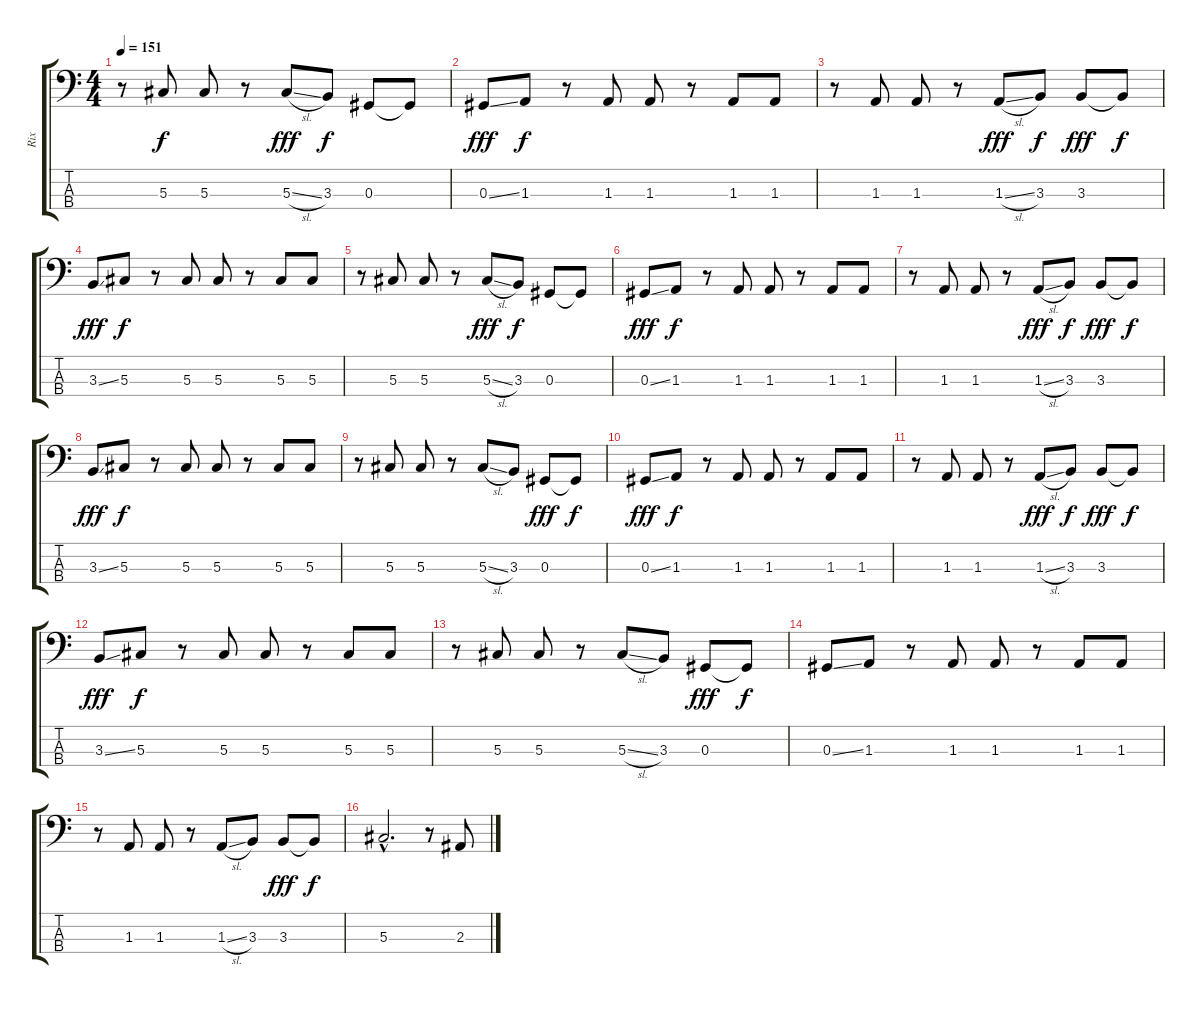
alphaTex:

\track ("Rix" "Rix") {instrument electricbasspick}
\staff {score tabs}
\tuning (Gb2 Db2 Ab1 Eb1) {hide}
\ts (4 4)
\tempo 151
\clef f4
\ks c
r.8{dy f} 5.3.8 5.3.8 r.8 5.3{sl}.8{dy fff} 3.3.8{dy f} 0.3.8 0.3{t}.8 |
0.3{ss}.8{dy fff} 1.3.8{dy f} r.8 1.3.8 1.3.8 r.8 1.3.8 1.3.8 |
r.8 1.3.8 1.3.8 r.8 1.3{sl}.8{dy fff} 3.3.8{dy f} 3.3.8{dy fff} 3.3{t}.8{dy f} |
3.3{ss}.8{dy fff} 5.3.8{dy f} r.8 5.3.8 5.3.8 r.8 5.3.8 5.3.8 |
r.8 5.3.8 5.3.8 r.8 5.3{sl}.8{dy fff} 3.3.8{dy f} 0.3.8 0.3{t}.8 |
0.3{ss}.8{dy fff} 1.3.8{dy f} r.8 1.3.8 1.3.8 r.8 1.3.8 1.3.8 |
r.8 1.3.8 1.3.8 r.8 1.3{sl}.8{dy fff} 3.3.8{dy f} 3.3.8{dy fff} 3.3{t}.8{dy f} |
3.3{ss}.8{dy fff} 5.3.8{dy f} r.8 5.3.8 5.3.8 r.8 5.3.8 5.3.8 |
r.8 5.3.8 5.3.8 r.8 5.3{sl}.8 3.3.8 0.3.8{dy fff} 0.3{t}.8{dy f} |
0.3{ss}.8{dy fff} 1.3.8{dy f} r.8 1.3.8 1.3.8 r.8 1.3.8 1.3.8 |
r.8 1.3.8 1.3.8 r.8 1.3{sl}.8{dy fff} 3.3.8{dy f} 3.3.8{dy fff} 3.3{t}.8{dy f} |
3.3{ss}.8{dy fff} 5.3.8{dy f} r.8 5.3.8 5.3.8 r.8 5.3.8 5.3.8 |
r.8 5.3.8 5.3.8 r.8 5.3{sl}.8 3.3.8 0.3.8{dy fff} 0.3{t}.8{dy f} |
0.3{ss}.8 1.3.8 r.8 1.3.8 1.3.8 r.8 1.3.8 1.3.8 |
r.8 1.3.8 1.3.8 r.8 1.3{sl}.8 3.3.8 3.3.8{dy fff} 3.3{t}.8{dy f} |
5.3{hac}.2{d volume 12} r.8 2.3{sl}.8
